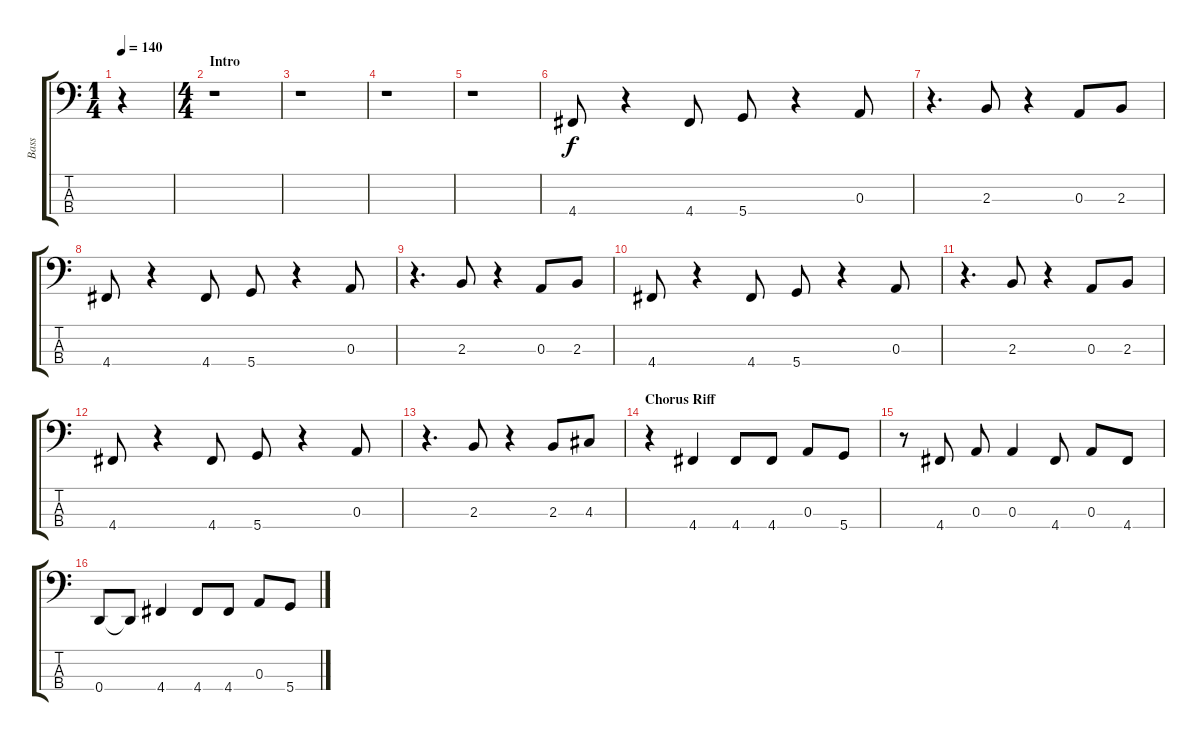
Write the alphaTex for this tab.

\track ("Bass" "Bass") {instrument electricbassfinger}
\staff {score tabs}
\tuning (G2 D2 A1 D1) {hide}
\ts (1 4)
\tempo 140
\clef f4
\ks c
r.4{dy f instrument electricbassfinger} |
\ts (4 4)
\section ("" "Intro")
r.1 |
r.1 |
r.1 |
r.1 |
4.4.8 r.4 4.4.8 5.4.8 r.4 0.3.8 |
r.4{d} 2.3.8 r.4 0.3.8 2.3.8 |
4.4.8 r.4 4.4.8 5.4.8 r.4 0.3.8 |
r.4{d} 2.3.8 r.4 0.3.8 2.3.8 |
4.4.8 r.4 4.4.8 5.4.8 r.4 0.3.8 |
r.4{d} 2.3.8 r.4 0.3.8 2.3.8 |
4.4.8 r.4 4.4.8 5.4.8 r.4 0.3.8 |
r.4{d} 2.3.8 r.4 2.3.8 4.3.8 |
\section ("" "Chorus Riff")
r.4 4.4.4 4.4.8 4.4.8 0.3.8 5.4.8 |
r.8 4.4.8 0.3.8 0.3.4 4.4.8 0.3.8 4.4.8 |
0.4.8 0.4{t}.8 4.4.4 4.4.8 4.4.8 0.3.8 5.4.8
